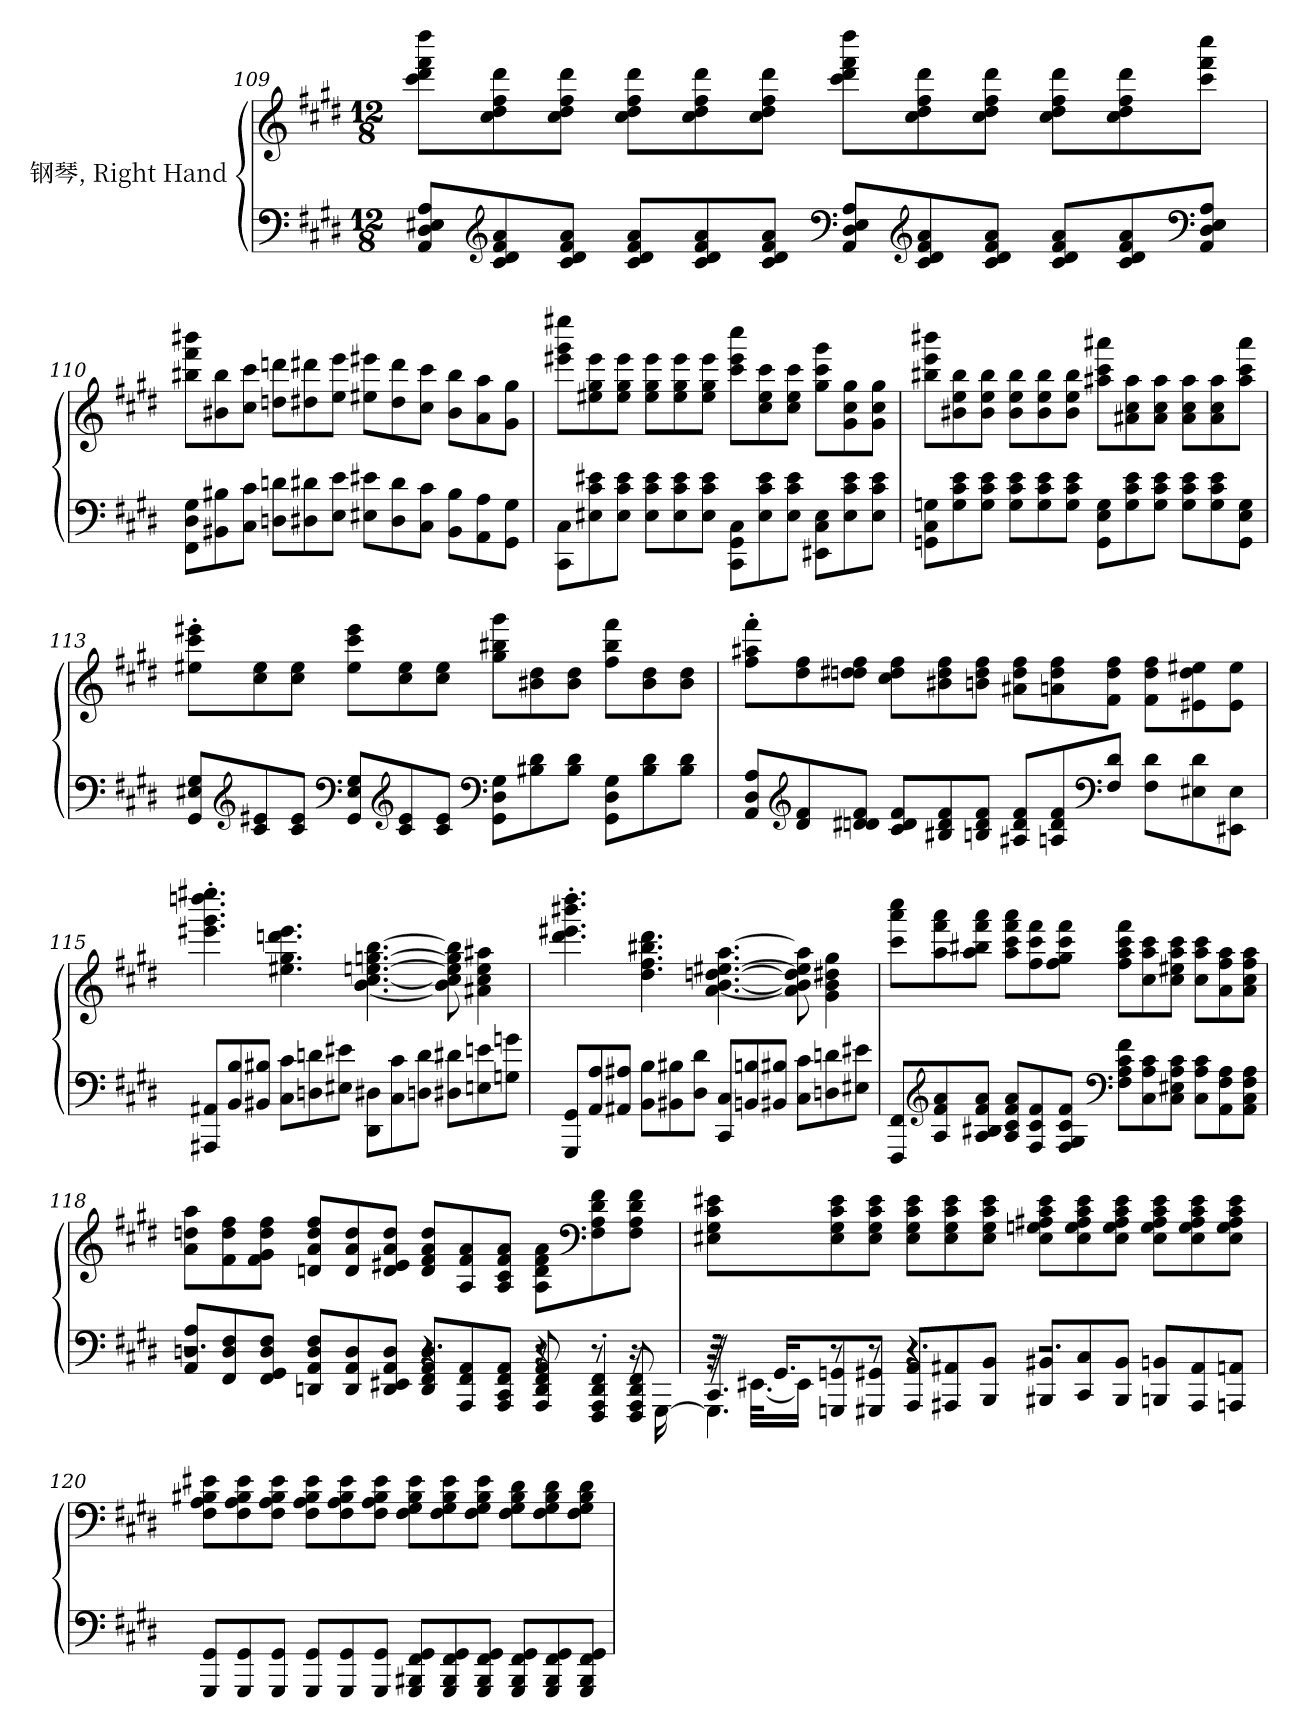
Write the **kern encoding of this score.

**kern	**kern
*part1	*part1
*staff2	*staff1
*I"钢琴, Right Hand	*
!!LO:LB:g=z
*clefF4	*clefG2
*k[f#c#g#d#]	*k[f#c#g#d#]
*M12/8	*M12/8
*MM140	*MM140
=109	=109
8AA/ 8D#/ 8E#X/ 8A/L	8ccc#\ 8ddd#\ 8fff#\ 8dddd#\L
*clefG2	*
8c#/ 8d#/ 8f#/ 8a/	8cc#\ 8dd#\ 8ff#\ 8ddd#\
8c#/ 8d#/ 8f#/ 8a/J	8cc#\ 8dd#\ 8ff#\ 8ddd#\J
8c#/ 8d#/ 8f#/ 8a/L	8cc#\ 8dd#\ 8ff#\ 8ddd#\L
8c#/ 8d#/ 8f#/ 8a/	8cc#\ 8dd#\ 8ff#\ 8ddd#\
8c#/ 8d#/ 8f#/ 8a/J	8cc#\ 8dd#\ 8ff#\ 8ddd#\J
*clefF4	*
8AA/ 8D#/ 8E#/ 8A/L	8ccc#\ 8ddd#\ 8fff#\ 8dddd#\L
*clefG2	*
8c#/ 8d#/ 8f#/ 8a/	8cc#\ 8dd#\ 8ff#\ 8ddd#\
8c#/ 8d#/ 8f#/ 8a/J	8cc#\ 8dd#\ 8ff#\ 8ddd#\J
8c#/ 8d#/ 8f#/ 8a/L	8cc#\ 8dd#\ 8ff#\ 8ddd#\L
8c#/ 8d#/ 8f#/ 8a/	8cc#\ 8dd#\ 8ff#\ 8ddd#\
*clefF4	*
8AA/ 8D#/ 8E#/ 8A/J	8ccc#\ 8fff#\ 8cccc#\J
!!LO:LB:g=z
=110	=110
8FF#\ 8D#\ 8G#\L	8bb#X\ 8fff#\ 8bbb#X\L
*	*MM149
8BB#X\ 8B#X\	8b#X\ 8bb#\
*	*MM159
8C#\ 8c#\J	8cc#\ 8ccc#\J
*	*MM172
8Dn\ 8dn\L	8ddn\ 8dddn\L
8D#X\ 8d#X\	8dd#X\ 8ddd#X\
8E\ 8e\J	8ee\ 8eee\J
8E#X\ 8e#X\L	8ee#X\ 8eee#X\L
8D#\ 8d#\	8dd#\ 8ddd#\
*	*MM169
8C#\ 8c#\J	8cc#\ 8ccc#\J
*	*MM166
8BB#\ 8B#\L	8b#\ 8bb#\L
*	*MM163
8AA\ 8A\	8a\ 8aa\
*	*MM159
8GG#\ 8G#\J	8g#\ 8gg#\J
=111	=111
*	*MM156
8CC#\ 8C#\L	8eee#X\ 8ggg#\ 8eeee#X\L
*	*MM153
8E#X\ 8c#\ 8e#X\	8ee#X\ 8gg#\ 8eee#\
*	*MM150
8E#\ 8c#\ 8e#\J	8ee#\ 8gg#\ 8eee#\J
*	*MM146
8E#\ 8c#\ 8e#\L	8ee#\ 8gg#\ 8eee#\L
8E#\ 8c#\ 8e#\	8ee#\ 8gg#\ 8eee#\
8E#\ 8c#\ 8e#\J	8ee#\ 8gg#\ 8eee#\J
8CC#\ 8GG#\ 8C#\L	8ccc#\ 8eee#\ 8cccc#\L
8E#\ 8c#\ 8e#\	8cc#\ 8ee#\ 8ccc#\
8E#\ 8c#\ 8e#\J	8cc#\ 8ee#\ 8ccc#\J
8EE#X\ 8C#\ 8E#\L	8gg#\ 8ccc#\ 8ggg#\L
8E#\ 8c#\ 8e#\	8g#\ 8cc#\ 8gg#\
8E#\ 8c#\ 8e#\J	8g#\ 8cc#\ 8gg#\J
!!LO:LB:g=z
=112	=112
8GGn\ 8C#\ 8Gn\L	8bb#X\ 8eee\ 8bbb#X\L
8G\ 8c#\ 8e\	8b#X\ 8ee\ 8bb#\
8G\ 8c#\ 8e\J	8b#\ 8ee\ 8bb#\J
8G\ 8c#\ 8e\L	8b#\ 8ee\ 8bb#\L
8G\ 8c#\ 8e\	8b#\ 8ee\ 8bb#\
8G\ 8c#\ 8e\J	8b#\ 8ee\ 8bb#\J
8GG\ 8E\ 8G\L	8aa#X\ 8ccc#\ 8aaa#X\L
8G\ 8c#\ 8e\	8a#X\ 8cc#\ 8aa#\
8G\ 8c#\ 8e\J	8a#\ 8cc#\ 8aa#\J
8G\ 8c#\ 8e\L	8a#\ 8cc#\ 8aa#\L
8G\ 8c#\ 8e\	8a#\ 8cc#\ 8aa#\
8GG\ 8E\ 8G\J	8aa#\ 8ccc#\ 8aaa#\J
=113	=113
8GG#/ 8E#X/ 8G#/L	8ee#X\' 8ccc#\' 8eee#X\'L
*clefG2	*
8c#/ 8e#X/	8cc#\ 8ee#\
8c#/ 8e#/J	8cc#\ 8ee#\J
*clefF4	*
8GG#/ 8E#/ 8G#/L	8ee#\ 8ccc#\ 8eee#\L
*clefG2	*
8c#/ 8e#/	8cc#\ 8ee#\
8c#/ 8e#/J	8cc#\ 8ee#\J
*clefF4	*
8GG#\ 8D#\ 8G#\L	8gg#\ 8bb#X\ 8ggg#\L
8B#X\ 8d#\	8b#X\ 8dd#\
*	*MM164
8B#\ 8d#\J	8b#\ 8dd#\J
*	*MM184
8GG#\ 8D#\ 8G#\L	8ff#\ 8bb#\ 8fff#\L
*	*MM210
8B#\ 8d#\	8b#\ 8dd#\
8B#\ 8d#\J	8b#\ 8dd#\J
!!LO:LB:g=z
=114	=114
8AA/ 8D#/ 8A/L	8ff#\' 8aa#X\' 8fff#\'L
*clefG2	*
8d#/ 8f#/	8dd#\ 8ff#\
8dn/ 8d#X/ 8f#/J	8ddn\ 8dd#X\ 8ff#\J
8c#/ 8d#/ 8f#/L	8cc#\ 8dd#\ 8ff#\L
8B#X/ 8d#/ 8f#/	8b#X\ 8dd#\ 8ff#\
8Bn/ 8d#/ 8f#/J	8bn\ 8dd#\ 8ff#\J
8A#X/ 8d#/ 8f#/L	8a#X\ 8dd#\ 8ff#\L
8An/ 8d#/ 8f#/	8an\ 8dd#\ 8ff#\
*clefF4	*
8F#/ 8d#/J	8f#\ 8dd#\ 8ff#\J
8F#\ 8d#\L	8f#\ 8dd#\ 8ff#\L
8E#X\ 8d#\	8e#X\ 8dd#\ 8ee#X\
8EE#X\ 8E#\J	8e#\ 8ee#\J
!!LO:PB:g=z
=115	=115
8AAA#X/ 8AA#X/L	4.eee#X\' 4.ggg#\' 4.ddddn\' 4.eeee#X\'
8BB/ 8B/	.
8BB#X/ 8B#X/J	.
8C#\ 8c#\L	4.ee#X\ 4.gg#\ 4.dddn\ 4.eee#\
8Dn\ 8dn\	.
8E#X\ 8e#X\J	.
8DD#\ 8D#X\L	[4.b\ [4.cc#\ [4.een\ [4.ggn\ [4.bb\
8C#\ 8c#\	.
8Dn\ 8d\J	.
8D#X\ 8d#X\L	8b\] 8cc#\] 8ee\] 8gg\] 8bb\]
8En\ 8en\	4a#X\ 4cc#\ 4ee\ 4aa#X\
8Gn\ 8gn\J	.
=116	=116
8GGG#/ 8GG#/L	4.ddd#\' 4.eee#X\' 4.bbb#X\' 4.dddd#\'
8AA/ 8A/	.
8AA#X/ 8A#X/J	.
8BB\ 8B\L	4.dd#\ 4.ff#\ 4.bb#X\ 4.ddd#\
8BB#X\ 8B#X\	.
8D#\ 8d#\J	.
8CC#/ 8C#/L	[4.a\ [4.b\ [4.ddn\ [4.ee#X\ [4.aa\
8BBn/ 8Bn/	.
8BB#X/ 8B#X/J	.
8C#\ 8c#\L	8a\] 8b\] 8dd\] 8ee#\] 8aa\]
8Dn\ 8dn\	4g#\ 4b\ 4dd#X\ 4gg#\
8E#X\ 8e#X\J	.
!!LO:LB:g=z
=117	=117
8FFF#/ 8FF#/L	8ccc#\ 8aaa\ 8cccc#\L
*clefG2	*
8A/ 8f#/ 8a/	8aa\ 8fff#\ 8aaa\
8A/ 8B#X/ 8f#/ 8a/J	8aa\ 8bb#X\ 8fff#\ 8aaa\J
8A/ 8c#/ 8f#/ 8a/L	8aa\ 8ccc#\ 8fff#\ 8aaa\L
8F#/ 8c#/ 8f#/	8ff#\ 8ccc#\ 8fff#\
8F#/ 8G#/ 8c#/ 8f#/J	8ff#\ 8gg#\ 8ccc#\ 8fff#\J
*clefF4	*
8F#\ 8A\ 8c#\ 8f#\L	8ff#\ 8aa\ 8ccc#\ 8fff#\L
8C#\ 8A\ 8c#\	8cc#\ 8aa\ 8ccc#\
8C#\ 8E#X\ 8A\ 8c#\J	8cc#\ 8ee#X\ 8aa\ 8ccc#\J
8C#\ 8A\ 8c#\L	8cc#\ 8aa\ 8ccc#\L
8AA\ 8F#\ 8A\	8a\ 8ff#\ 8aa\
8AA\ 8C#\ 8F#\ 8A\J	8a\ 8cc#\ 8ff#\ 8aa\J
!!LO:LB:g=z
=118	=118
*^	*
*	*^	*
8AA/ 8Dn/ 8A/L	2.r	2.r	8a\ 8ddn\ 8aa\L
8FF#/ 8D/ 8F#/	.	.	8f#\ 8dd\ 8ff#\
8FF#/ 8GG#/ 8D/ 8F#/J	.	.	8f#\ 8g#\ 8dd\ 8ff#\J
8DDn/ 8AA/ 8D/ 8F#/L	.	.	8dn/ 8a/ 8dd/ 8ff#/L
8DD/ 8AA/ 8D/	.	.	8d/ 8a/ 8dd/
8DD/ 8EE#X/ 8AA/ 8D/J	.	.	8d/ 8e#X/ 8a/ 8dd/J
8DD/ 8FF#/ 8AA/ 8D/L	4.r	4.r	8d/ 8f#/ 8a/ 8dd/L
8AAA/ 8FF#/ 8AA/	.	.	8A/ 8f#/ 8a/
8AAA/ 8CC#/ 8FF#/ 8AA/J	.	.	8A/ 8c#/ 8f#/ 8a/J
8AAA/ 8DD/ 8FF#/ 8AA/	4r	8r	8A\ 8d\ 8f#\ 8a\L
*	*	*	*clefF4
4FFF#/' 4AAA/' 4DD/' 4FF#/'	.	8r	8F#\ 8A\ 8d\ 8f#\
.	8FFF#/ 8AAA/ 8DD/ 8FF#/	16r	8F#\ 8A\ 8d\ 8f#\J
.	.	[16GGG#\	.
!!LO:LB:g=z
=119	=119	=119	=119
*	*	*^	*
32r	64r	4.CC#'/	4.GGG#\]	8E#X\ 8G#\ 8c#\ 8e#X\L
.	[32.EE#X\KLL	.	.	.
16.GG#/KL	.	.	.	.
.	16EE#\JJ]	.	.	.
8GGGn/ 8GGn/	8r	.	.	8E#\ 8G#\ 8c#\ 8e#\
8GGG#X/ 8GG#X/J	8r	.	.	8E#\ 8G#\ 8c#\ 8e#\J
8AAA/ 8AA/L	4.r	4.r	4.r	8E#\ 8G#\ 8c#\ 8e#\L
8AAA#X/ 8AA#X/	.	.	.	8E#\ 8G#\ 8c#\ 8e#\
8BBB/ 8BB/J	.	.	.	8E#\ 8G#\ 8c#\ 8e#\J
8BBB#X/ 8BB#X/L	2.r	2.r	2.r	8E#\ 8Gn\ 8A#X\ 8c#\ 8e#\L
8CC#/ 8C#/	.	.	.	8E#\ 8G\ 8A#\ 8c#\ 8e#\
8BBB#/ 8BB#/J	.	.	.	8E#\ 8G\ 8A#\ 8c#\ 8e#\J
8BBBn/ 8BBn/L	.	.	.	8E#\ 8G\ 8A#\ 8c#\ 8e#\L
8AAA#/ 8AA#/	.	.	.	8E#\ 8G\ 8A#\ 8c#\ 8e#\
8AAAn/ 8AAn/J	.	.	.	8E#\ 8G\ 8A#\ 8c#\ 8e#\J
*v	*v	*v	*v	*
!!LO:LB:g=z
=120	=120
8GGG#/ 8GG#/L	8F#\ 8A\ 8B#X\ 8e#X\L
*	*MM207
8GGG#/ 8GG#/	8F#\ 8A\ 8B#\ 8e#\
*	*MM204
8GGG#/ 8GG#/J	8F#\ 8A\ 8B#\ 8e#\J
*	*MM201
8GGG#/ 8GG#/L	8F#\ 8A\ 8B#\ 8e#\L
*	*MM197
8GGG#/ 8GG#/	8F#\ 8A\ 8B#\ 8e#\
*	*MM194
8GGG#/ 8GG#/J	8F#\ 8A\ 8B#\ 8e#\J
*	*MM191
8GGG#/ 8BBB#X/ 8FF#/ 8GG#/L	8F#\ 8G#\ 8B#\ 8e#\L
*	*MM188
8GGG#/ 8BBB#/ 8FF#/ 8GG#/	8F#\ 8G#\ 8B#\ 8e#\
*	*MM184
8GGG#/ 8BBB#/ 8FF#/ 8GG#/J	8F#\ 8G#\ 8B#\ 8e#\J
8GGG#/ 8BBB#/ 8FF#/ 8GG#/L	8F#\ 8G#\ 8B#\ 8d#\L
8GGG#/ 8BBB#/ 8FF#/ 8GG#/	8F#\ 8G#\ 8B#\ 8d#\
8GGG#/ 8BBB#/ 8FF#/ 8GG#/J	8F#\ 8G#\ 8B#\ 8d#\J
=	=
*-	*-
